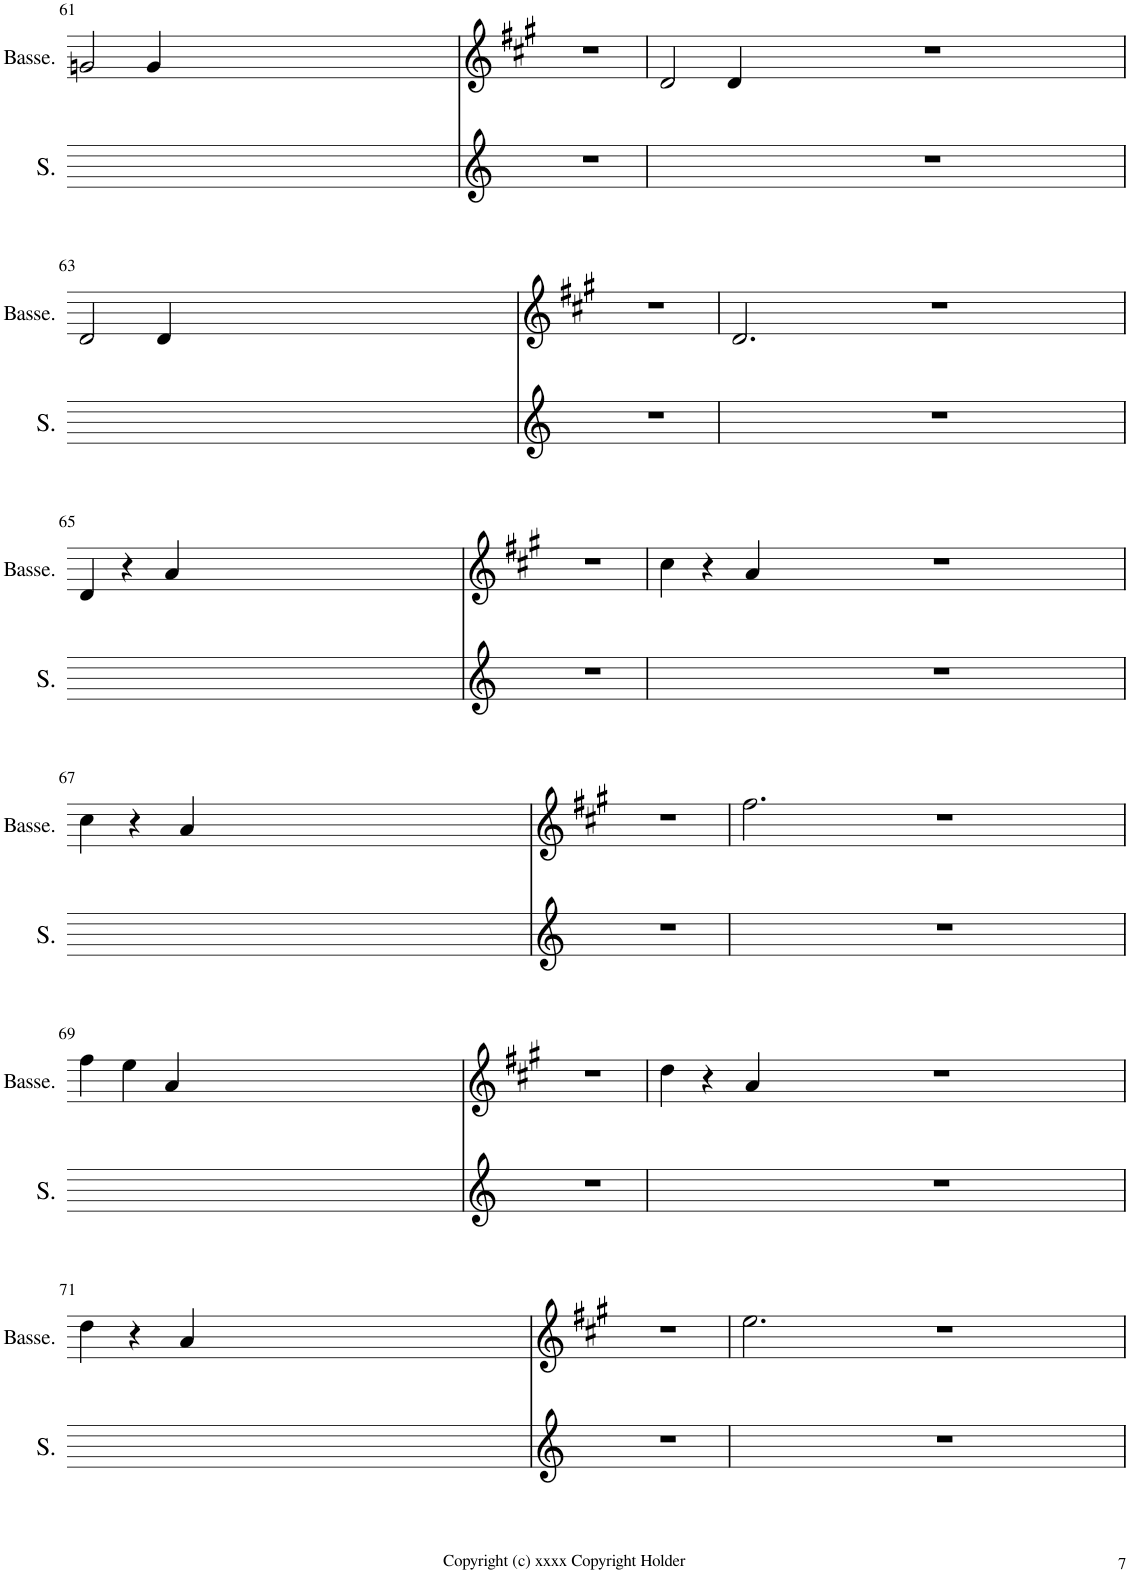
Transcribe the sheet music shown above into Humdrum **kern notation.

**kern	**kern
*part2	*part1
*staff2	*staff1
*I"Soprano	*I"Basse
*I'S.	*I'Basse.
!!LO:PB:g=z
*clefG2	*clefG2
*	*Trd1c2
*k[]	*k[f#c#g#]
*M3/4	*M3/4
=61	=61
2.r	2gn/
.	4g/
0ryy	1.ryy
.	2.r
4ryy	.
=62	=62
2.r	2d/
.	4d/
0ryy	1.ryy
.	2.r
4ryy	.
!!LO:LB:g=z
=63	=63
2.r	2d/
.	4d/
0ryy	1.ryy
.	2.r
4ryy	.
=64	=64
2.r	2.d/
0ryy	1.ryy
.	2.r
4ryy	.
!!LO:LB:g=z
=65	=65
2.r	4d/
.	4r
.	4a/
0ryy	1.ryy
.	2.r
4ryy	.
=66	=66
2.r	4cc#\
.	4r
.	4a/
0ryy	1.ryy
.	2.r
4ryy	.
!!LO:LB:g=z
=67	=67
2.r	4cc#\
.	4r
.	4a/
0ryy	1.ryy
.	2.r
4ryy	.
=68	=68
2.r	2.ff#\
0ryy	1.ryy
.	2.r
4ryy	.
!!LO:LB:g=z
=69	=69
2.r	4ff#\
.	4ee\
.	4a/
0ryy	1.ryy
.	2.r
4ryy	.
=70	=70
2.r	4dd\
.	4r
.	4a/
0ryy	1.ryy
.	2.r
4ryy	.
!!LO:LB:g=z
=71	=71
2.r	4dd\
.	4r
.	4a/
0ryy	1.ryy
.	2.r
4ryy	.
=72	=72
2.r	2.ee\
0ryy	1.ryy
.	2.r
4ryy	.
=	=
*-	*-
